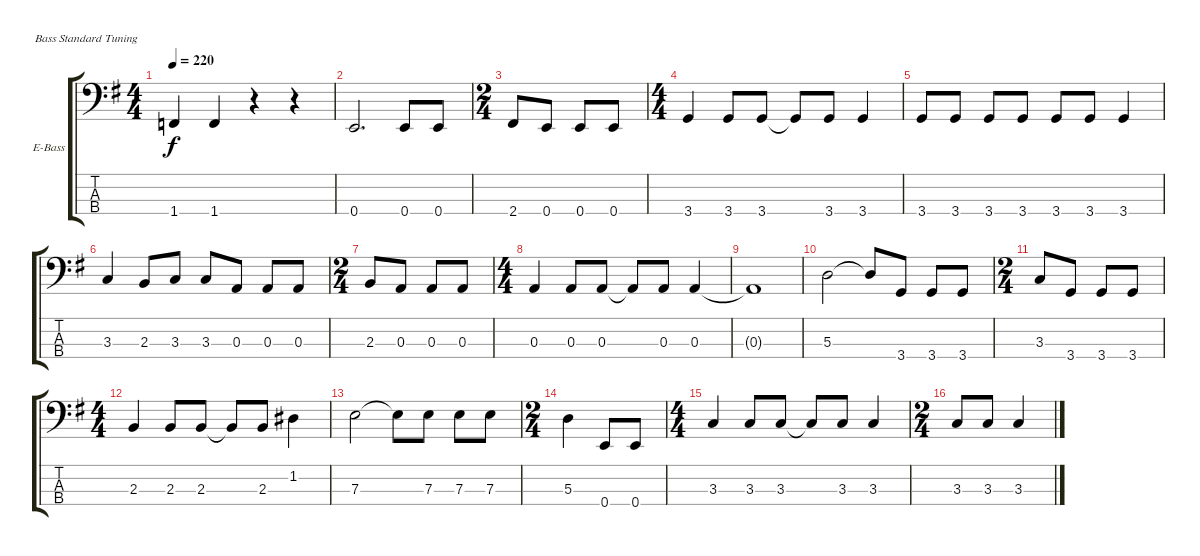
\defaultSystemsLayout 4
\bracketExtendMode groupsimilarinstruments
\firstSystemTrackNameOrientation horizontal
\otherSystemsTrackNameOrientation horizontal
\chordDiagramsInScore
\track ("Cliff B." "E-Bass") {instrument electricbassfinger}
\staff {score tabs}
\tuning (G2 D2 A1 E1)
\ts (4 4)
\tempo 220
\clef f4
\scale
0.333333
\ks g
1.4.4{dy f} 1.4.4 r.4 r.4 |
\scale
0.333333 0.4.2{d} 0.4.8 0.4.8 |
\ts (2 4)
\scale
0.395904 2.4.8 0.4.8 0.4.8 0.4.8 |
\ts (4 4)
\scale
0.395904 3.4.4 3.4.8 3.4.8 3.4{t}.8 3.4.8 3.4.4 |
\scale
0.208191 3.4.8 3.4.8 3.4.8 3.4.8 3.4.8 3.4.8 3.4.4 |
\scale
0.208191 3.3.4 2.3.8 3.3.8 3.3.8 0.3.8 0.3.8 0.3.8 |
\ts (2 4)
\scale
0.395904 2.3.8 0.3.8 0.3.8 0.3.8 |
\ts (4 4)
\scale
0.395904 0.3.4 0.3.8 0.3.8 0.3{t}.8 0.3.8 0.3.4 |
\scale
0.256303 0.3{t}.1 |
\scale
0.256303 5.3.2 5.3{t}.8 3.4.8 3.4.8 3.4.8 |
\ts (2 4)
\scale
0.487395 3.3.8 3.4.8 3.4.8 3.4.8 |
\ts (4 4)
\scale
0.395904 2.3.4 2.3.8 2.3.8 2.3{t}.8 2.3.8 1.2.4 |
\scale
0.208191 7.3.2 7.3{t}.8 7.3.8 7.3.8 7.3.8 |
\ts (2 4)
\scale
0.395904 5.3.4 0.4.8 0.4.8 |
\ts (4 4)
\scale
0.333333 3.3.4 3.3.8 3.3.8 3.3{t}.8 3.3.8 3.3.4 |
\ts (2 4)
\scale
0.333333 3.3.8 3.3.8 3.3.4
